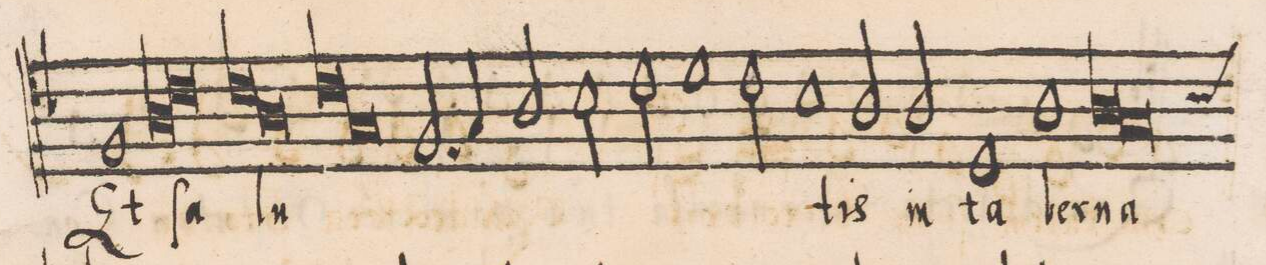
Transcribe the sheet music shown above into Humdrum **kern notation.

**kern	**text
*I"TENOR	*
*clefC4	*
*k[b-]	*
*met(c|)	*
*M2/1	*
1F	Et
=23	=23
*lig	*
1A	ſa-
1c	.
*Xlig	*
=24	=24
*lig	*
1c	-lu-
1A	.
*Xlig	*
=25	=25
*lig	*
1c	.
1G	.
*Xlig	*
=26	=26
2.F/	.
4G/	.
2A/	.
2B-\	.
=27	=27
2c\	.
1d	.
2c\	.
=28	=28
1B-	.
2A/	-tis
2A/	in
=29	=29
1D	ta-
1A	-ber-
=30	=30
*lig	*
1A	-na-
*custos:B-	*
1G	.
*Xlig	*
=31	=31
*lig	*
*-	*-
